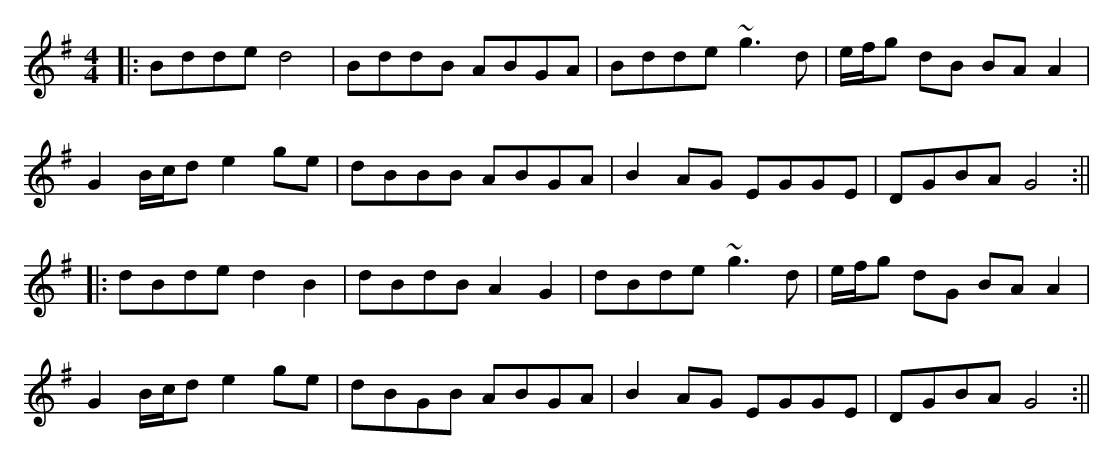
X:1
M:4/4
K:G
|:Bdde d4|BddB ABGA|Bdde ~g3d| e/f/g dB BAA2|
G2B/c/d e2ge|dBBB ABGA|B2AG EGGE| DGBA G4 :||
|:dBde d2B2|dBdB A2G2|dBde ~g3d| e/f/g dG BAA2|
G2B/c/d e2ge|dBGB ABGA|B2AG EGGE| DGBA G4 :||
